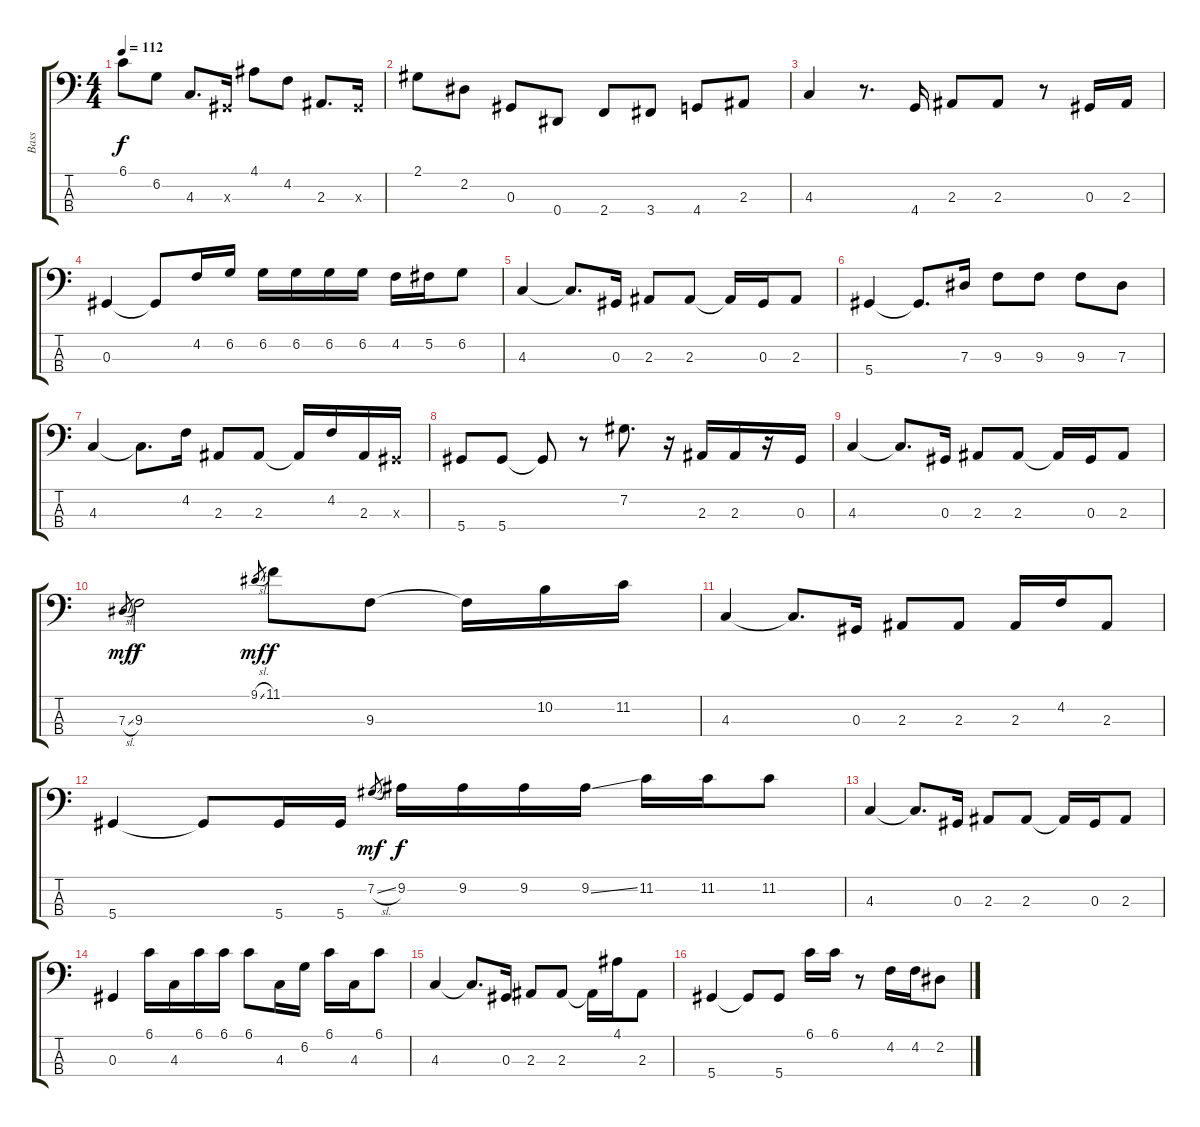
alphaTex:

\track ("Bass" "Bass") {instrument electricbassfinger}
\staff {score tabs}
\tuning (Gb2 Db2 Ab1 Eb1) {hide}
\ts (4 4)
\tempo 112
\clef f4
\ks c
6.1.8{dy f} 6.2.8 4.3.8{d} 0.3{x}.16 4.1.8 4.2.8 2.3.8{d} 0.3{x}.16 |
2.1.8 2.2.8 0.3.8 0.4.8 2.4.8 3.4.8 4.4.8 2.3.8 |
4.3.4 r.8{d} 4.4.16 2.3.8 2.3.8 r.8 0.3.16 2.3.16 |
0.3.4 0.3{t}.8 4.2.16 6.2.16 6.2.16 6.2.16 6.2.16 6.2.16 4.2.16 5.2.16 6.2.8 |
4.3.4 4.3{t}.8{d} 0.3.16 2.3.8 2.3.8 2.3{t}.16 0.3.16 2.3.8 |
5.4.4 5.4{t}.8{d} 7.3.16 9.3.8 9.3.8 9.3.8 7.3.8 |
4.3.4 4.3{t}.8{d} 4.2.16 2.3.8 2.3.8 2.3{t}.16 4.2.16 2.3.16 0.3{x}.16 |
5.4.8 5.4.8 5.4{t}.8 r.8 7.2.8{d} r.16 2.3.16 2.3.16 r.16 0.3.16 |
4.3.4 4.3{t}.8{d} 0.3.16 2.3.8 2.3.8 2.3{t}.16 0.3.16 2.3.8 |
7.3{sl}.8{gr dy mf} 9.3.2{dy f} 9.1{sl}.8{gr dy mf} 11.1.8{dy f} 9.3.8 9.3{t}.16 10.2.16 11.2.16 |
4.3.4 4.3{t}.8{d} 0.3.16 2.3.8 2.3.8 2.3.16 4.2.16 2.3.8 |
5.4.4 5.4{t}.8 5.4.16 5.4.16 7.2{sl}.8{gr dy mf} 9.2.16{dy f} 9.2.16 9.2.16 9.2{ss}.16 11.2.16 11.2.16 11.2.8 |
4.3.4 4.3{t}.8{d} 0.3.16 2.3.8 2.3.8 2.3{t}.16 0.3.16 2.3.8 |
0.3.4 6.1.16 4.3.16 6.1.16 6.1.16 6.1.8 4.3.16 6.2.16 6.1.16 4.3.16 6.1.8 |
4.3.4 4.3{t}.8{d} 0.3.16 2.3.8 2.3.8 2.3{t}.16 4.1.16 2.3.8 |
5.4.4 5.4{t}.8 5.4.8 6.1.16 6.1.16 r.8 4.2.16 4.2.16 2.2.8
